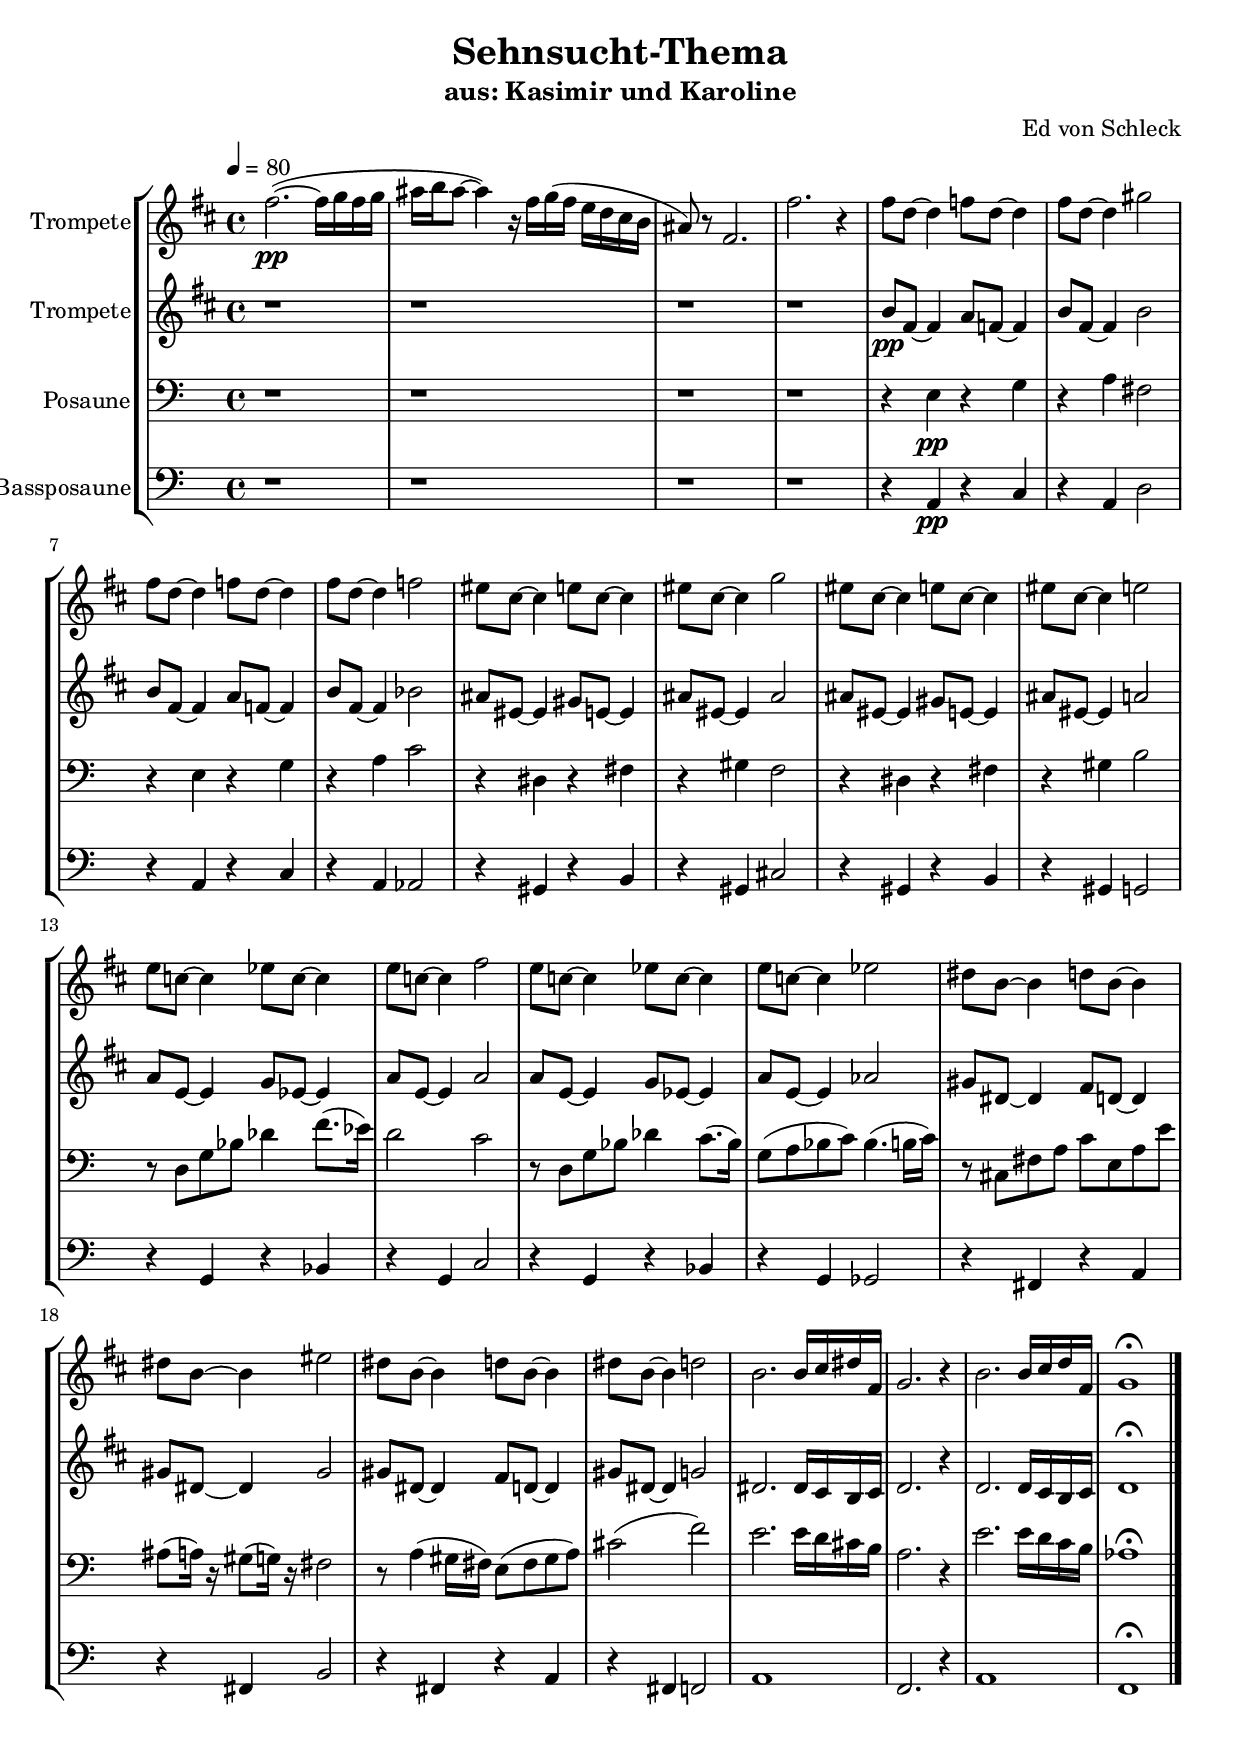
\version "2.13.39"
\header {
  title = "Sehnsucht-Thema"
  subtitle = "aus: Kasimir und Karoline"
  composer = "Ed von Schleck"
%  arranger = "Ed von Schleck"
%  meter = "moderato"
%  piece = "Swing"
}
#(ly:set-option 'point-and-click #f)
%#(set-global-staff-size 21)
#(set-default-paper-size "a4")



global = {
  \time 4/4
  \tempo 4 = 80
}

Key = { \key c \major }

% ------ Trumpet ------
trptI = \relative c'' {
  \Key
  e2.~(\pp e16 f e f
  gis a gis8~ gis4) r16 e f( e
  d c b a gis8) r e2.
  e'2. r4

 
  e8 c~ c4 es8 c~ c4
  e8 c~ c4 fis2
  e8 c~ c4 es8 c~ c4
  e8 c~ c4 es2

  dis8 b~ b4 d8 b~ b4
  dis8 b~ b4 f'2
  dis8 b~ b4 d8 b~ b4
  dis8 b~ b4 d2

  d8 bes~ bes4 des8 bes~ bes4
  d8 bes~ bes4 e2
  d8 bes~ bes4 des8 bes~ bes4
  d8 bes~ bes4 des2

  cis8 a~ a4 c8 a~ a4
  cis8 a~ a4 dis2
  cis8 a~ a4 c8 a~ a4
  cis8 a~ a4 c2

  a2. a16 b cis e,
  f2. r4
  a2. a16 b c e,
  f1 \fermata
  \bar "|."
}

trumpetI = {
  \global
  \set Staff.instrumentName = #"Trompete"
  \clef treble
  <<
    \trptI
  >>
}


% ------ Trumpet 2 ------
trptII = \relative c'' {
  \Key

  r1
  r1
  r1
  r1

  a8\pp e~ e4 g8 es~ es4
  a8 e~ e4 a2
  a8 e~ e4 g8 es~ es4
  a8 e~ e4 as2

  gis8 dis~ dis4 fis8 d~ d4
  gis8 dis~ dis4 gis2
  gis8 dis~ dis4 fis8 d~ d4
  gis8 dis~ dis4 g2

  g8 d~ d4 f8 des~ des4
  g8 d~ d4 g2
  g8 d~ d4 f8 des~ des4
  g8 d~ d4 ges2

  fis8 cis~ cis4 e8 c~ c4
  fis8 cis~ cis4 fis2
  fis8 cis~ cis4 e8 c~ c4
  fis8 cis~ cis4 f2

  cis2. cis16 b a b
  c2. r4
  c2. c16 b a b
  c1\fermata
}

trumpetII = {
  \global
  \set Staff.instrumentName = #"Trompete"
  \clef treble
  <<
    \trptII
  >>
}


% ------ Trombone ------
tbone = \relative c {
  \Key

  r1
  r1
  r1
  r1

  r4 e4\pp r g
  r a fis2
  r4 e4 r g
  r a c2

  r4 dis,4 r fis
  r gis f2
  r4 dis4 r fis
  r gis b2

  r8 d, g bes des4 f8.( es16)
  d2 c
  r8 d, g bes des4 c8.( bes16)
  g8( a bes c) bes4.( b16 c)

  r8 cis, fis a c e, a e'
  ais,( a16) r gis8( g16) r fis2
  r8 a4( gis16 fis) e8( fis gis a)
  cis2( f)

  e2. e16 d cis b
  a2. r4
  e'2. e16 d c b
  as1\fermata
}

trombone = {
  \global
  \set Staff.instrumentName = #"Posaune"
  \clef bass
  <<
    \tbone
  >>
}

% ------ Bass Trombone ------
btbone = \relative c {
  \Key
 
  r1
  r1
  r1
  r1

  r4 a4\pp r c
  r a d2
  r4 a4 r c
  r a as2

  r4 gis4 r b
  r gis cis2
  r4 gis4 r b
  r gis g2

  r4 g r bes
  r g c2
  r4 g4 r bes
  r g ges2

  r4 fis4 r a
  r fis b2
  r4 fis4 r a
  r fis f2

  a1
  f2. r4
  a1
  f\fermata
}

btrombone = {
  \global
  \set Staff.instrumentName = #"Bassposaune"
  \clef bass
  <<
    \btbone
  >>
}


%%%%%%%%% It All Goes Together Here %%%%%%%%%%%%%%%%%%%%%%

\score {
  <<
    \new StaffGroup = "horns" <<
      \new Staff = "trumpet" \transpose c d \trumpetI
      \new Staff = "trumpet" \transpose c d \trumpetII
      \new Staff = "trombone" \trombone
      \new Staff = "trombone" \btrombone
    >>
  >>
  
  \layout {
    \context { \Staff \RemoveEmptyStaves }
    \context {
      \Score
      \override BarNumber #'padding = #3
      \override RehearsalMark #'padding = #2
      skipBars = ##t
    }
  }

}

\score {
  <<
    \new StaffGroup = "horns" <<
      \new Staff = "trumpet" \trumpetI
      \new Staff = "trumpet" \trumpetII
      \new Staff = "trombone" \trombone
      \new Staff = "trombone" \btrombone
    >>
  >>
  
  \midi {  }

}